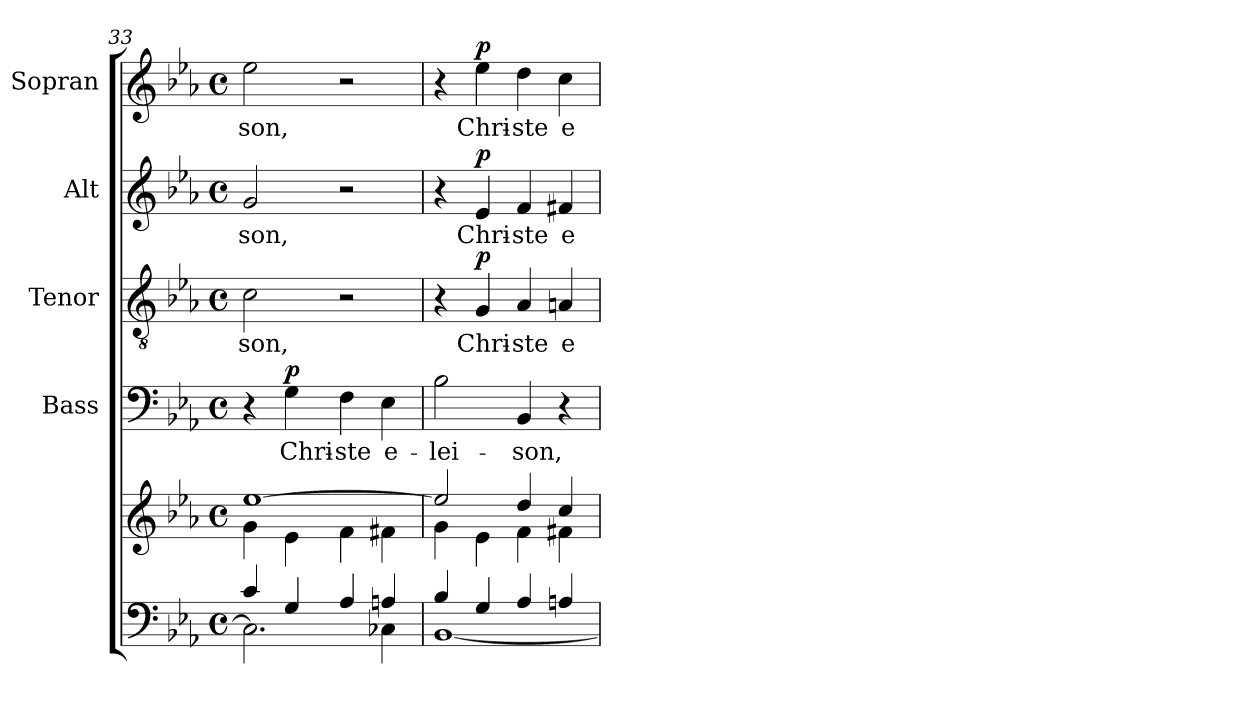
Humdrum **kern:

**kern	**kern	**kern	**text	**dynam	**kern	**text	**dynam	**kern	**text	**dynam	**kern	**text	**dynam
*part5	*part5	*part4	*part4	*part4	*part3	*part3	*part3	*part2	*part2	*part2	*part1	*part1	*part1
*staff6	*staff5	*staff4	*staff4	*staff4	*staff3	*staff3	*staff3	*staff2	*staff2	*staff2	*staff1	*staff1	*staff1
*	*	*I"Bass	*	*	*I"Tenor	*	*	*I"Alt	*	*	*I"Sopran	*	*
*	*	*I'B.	*	*	*I'T.	*	*	*I'A.	*	*	*I'S.	*	*
*clefF4	*clefG2	*clefF4	*	*	*clefGv2	*	*	*clefG2	*	*	*clefG2	*	*
*k[b-e-a-]	*k[b-e-a-]	*k[b-e-a-]	*	*	*k[b-e-a-]	*	*	*k[b-e-a-]	*	*	*k[b-e-a-]	*	*
*E-:	*E-:	*E-:	*	*	*E-:	*	*	*E-:	*	*	*E-:	*	*
*M4/4	*M4/4	*M4/4	*	*	*M4/4	*	*	*M4/4	*	*	*M4/4	*	*
*met(c)	*met(c)	*met(c)	*	*	*met(c)	*	*	*met(c)	*	*	*met(c)	*	*
=33	=33	=33	=33	=33	=33	=33	=33	=33	=33	=33	=33	=33	=33
*^	*^	*	*	*	*	*	*	*	*	*	*	*	*
!	!	!	!	!	!	!	!	!LO:LY:b	!	!	!LO:LY:b	!	!	!LO:LY:b	!
4c/	2.C\]	[>1ee-	4g\	4r	.	.	2c\	-son,	.	2g/	-son,	.	2ee-\	-son,	.
!	!	!	!	!	!LO:LY:b	!LO:DY:a	!	!	!	!	!	!	!	!	!
4G/	.	.	4e-\	4G\	Chri-	p	.	.	.	.	.	.	.	.	.
!	!	!	!	!	!LO:LY:b	!	!	!	!	!	!	!	!	!	!
4A-/	.	.	4f\	4F\	-ste	.	2r	.	.	2r	.	.	2r	.	.
!	!	!	!	!	!LO:LY:b	!	!	!	!	!	!	!	!	!	!
4An/	4C-X\	.	4f#X\	4E-\	e-	.	.	.	.	.	.	.	.	.	.
!!LO:PB:g=z
=34	=34	=34	=34	=34	=34	=34	=34	=34	=34	=34	=34	=34	=34	=34	=34
!	!	!	!	!	!LO:LY:b	!	!	!	!	!	!	!	!	!	!
4B-/	[<1BB-	2ee-/]	4g\	2B-\	-lei-	.	4r	.	.	4r	.	.	4r	.	.
!	!	!	!	!	!	!	!	!LO:LY:b	!LO:DY:a	!	!LO:LY:b	!LO:DY:a	!	!LO:LY:b	!LO:DY:a
4G/	.	.	4e-\	.	.	.	4G/	Chri-	p	4e-/	Chri-	p	4ee-\	Chri-	p
!	!	!	!	!	!LO:LY:b	!	!	!LO:LY:b	!	!	!LO:LY:b	!	!	!LO:LY:b	!
4A-/	.	4dd/	4f\	4BB-/	-son,	.	4A-/	-ste	.	4f/	-ste	.	4dd\	-ste	.
!	!	!	!	!	!	!	!	!LO:LY:b	!	!	!LO:LY:b	!	!	!LO:LY:b	!
4An/	.	4cc/	4f#X\	4r	.	.	4An/	e-	.	4f#X/	e-	.	4cc\	e-	.
*v	*v	*	*	*	*	*	*	*	*	*	*	*	*	*	*
*	*v	*v	*	*	*	*	*	*	*	*	*	*	*	*
=	=	=	=	=	=	=	=	=	=	=	=	=	=
*-	*-	*-	*-	*-	*-	*-	*-	*-	*-	*-	*-	*-	*-
